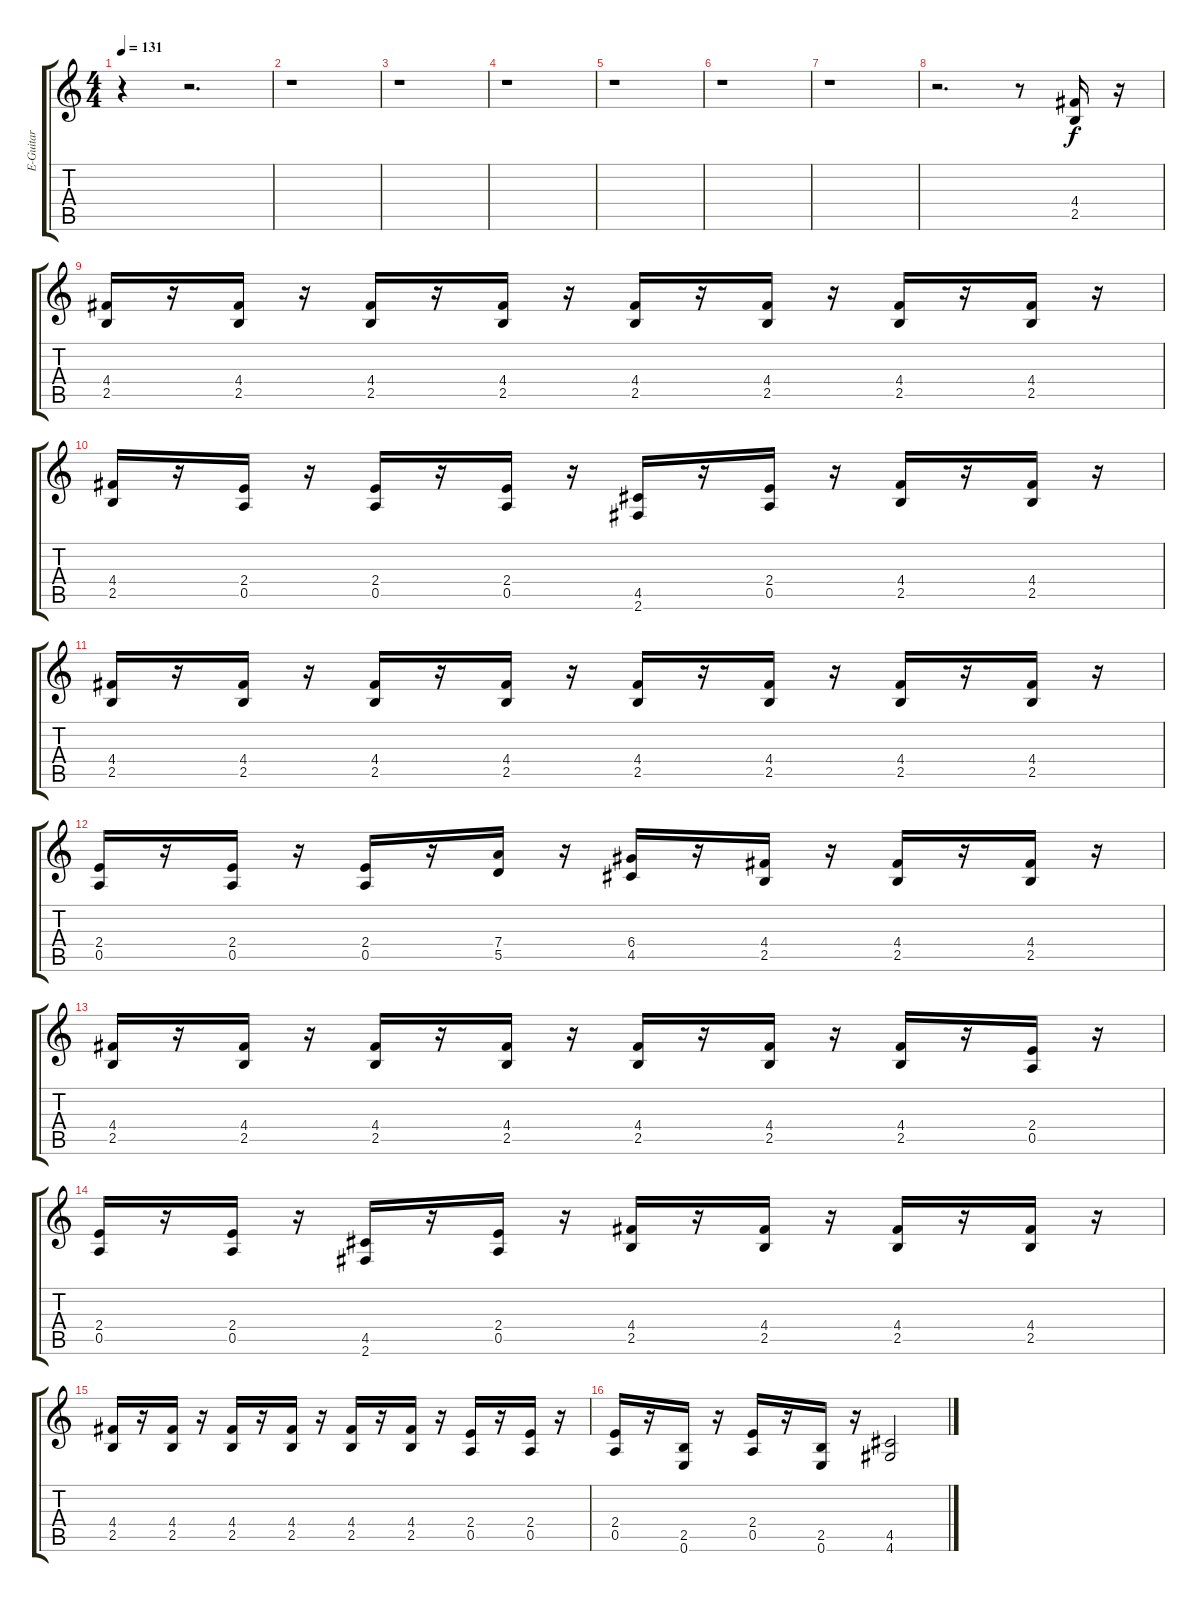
\track ("E-Guitar" "E-Guitar") {instrument distortionguitar}
\staff {score tabs}
\tuning (E4 B3 G3 D3 A2 E2) {hide}
\ts (4 4)
\tempo 131
\clef g2
\ks c
r.4{dy mp} r.2{d} |
r.1 |
r.1 |
r.1 |
r.1 |
r.1 |
r.1 |
r.2{d} r.8 (4.4 2.5).16{dy f} r.16 |
(4.4 2.5).16 r.16 (4.4 2.5).16 r.16 (4.4 2.5).16 r.16 (4.4 2.5).16 r.16 (4.4 2.5).16 r.16 (4.4 2.5).16 r.16 (4.4 2.5).16 r.16 (4.4 2.5).16 r.16 |
(4.4 2.5).16 r.16 (2.4 0.5).16 r.16 (2.4 0.5).16 r.16 (2.4 0.5).16 r.16 (4.5 2.6).16 r.16 (2.4 0.5).16 r.16 (4.4 2.5).16 r.16 (4.4 2.5).16 r.16 |
(4.4 2.5).16 r.16 (4.4 2.5).16 r.16 (4.4 2.5).16 r.16 (4.4 2.5).16 r.16 (4.4 2.5).16 r.16 (4.4 2.5).16 r.16 (4.4 2.5).16 r.16 (4.4 2.5).16 r.16 |
(2.4 0.5).16 r.16 (2.4 0.5).16 r.16 (2.4 0.5).16 r.16 (7.4 5.5).16 r.16 (6.4 4.5).16 r.16 (4.4 2.5).16 r.16 (4.4 2.5).16 r.16 (4.4 2.5).16 r.16 |
(4.4 2.5).16 r.16 (4.4 2.5).16 r.16 (4.4 2.5).16 r.16 (4.4 2.5).16 r.16 (4.4 2.5).16 r.16 (4.4 2.5).16 r.16 (4.4 2.5).16 r.16 (2.4 0.5).16 r.16 |
(2.4 0.5).16 r.16 (2.4 0.5).16 r.16 (4.5 2.6).16 r.16 (2.4 0.5).16 r.16 (4.4 2.5).16 r.16 (4.4 2.5).16 r.16 (4.4 2.5).16 r.16 (4.4 2.5).16 r.16 |
(4.4 2.5).16 r.16 (4.4 2.5).16 r.16 (4.4 2.5).16 r.16 (4.4 2.5).16 r.16 (4.4 2.5).16 r.16 (4.4 2.5).16 r.16 (2.4 0.5).16 r.16 (2.4 0.5).16 r.16 |
(2.4 0.5).16 r.16 (2.5 0.6).16 r.16 (2.4 0.5).16 r.16 (2.5 0.6).16 r.16 (4.5 4.6).2
